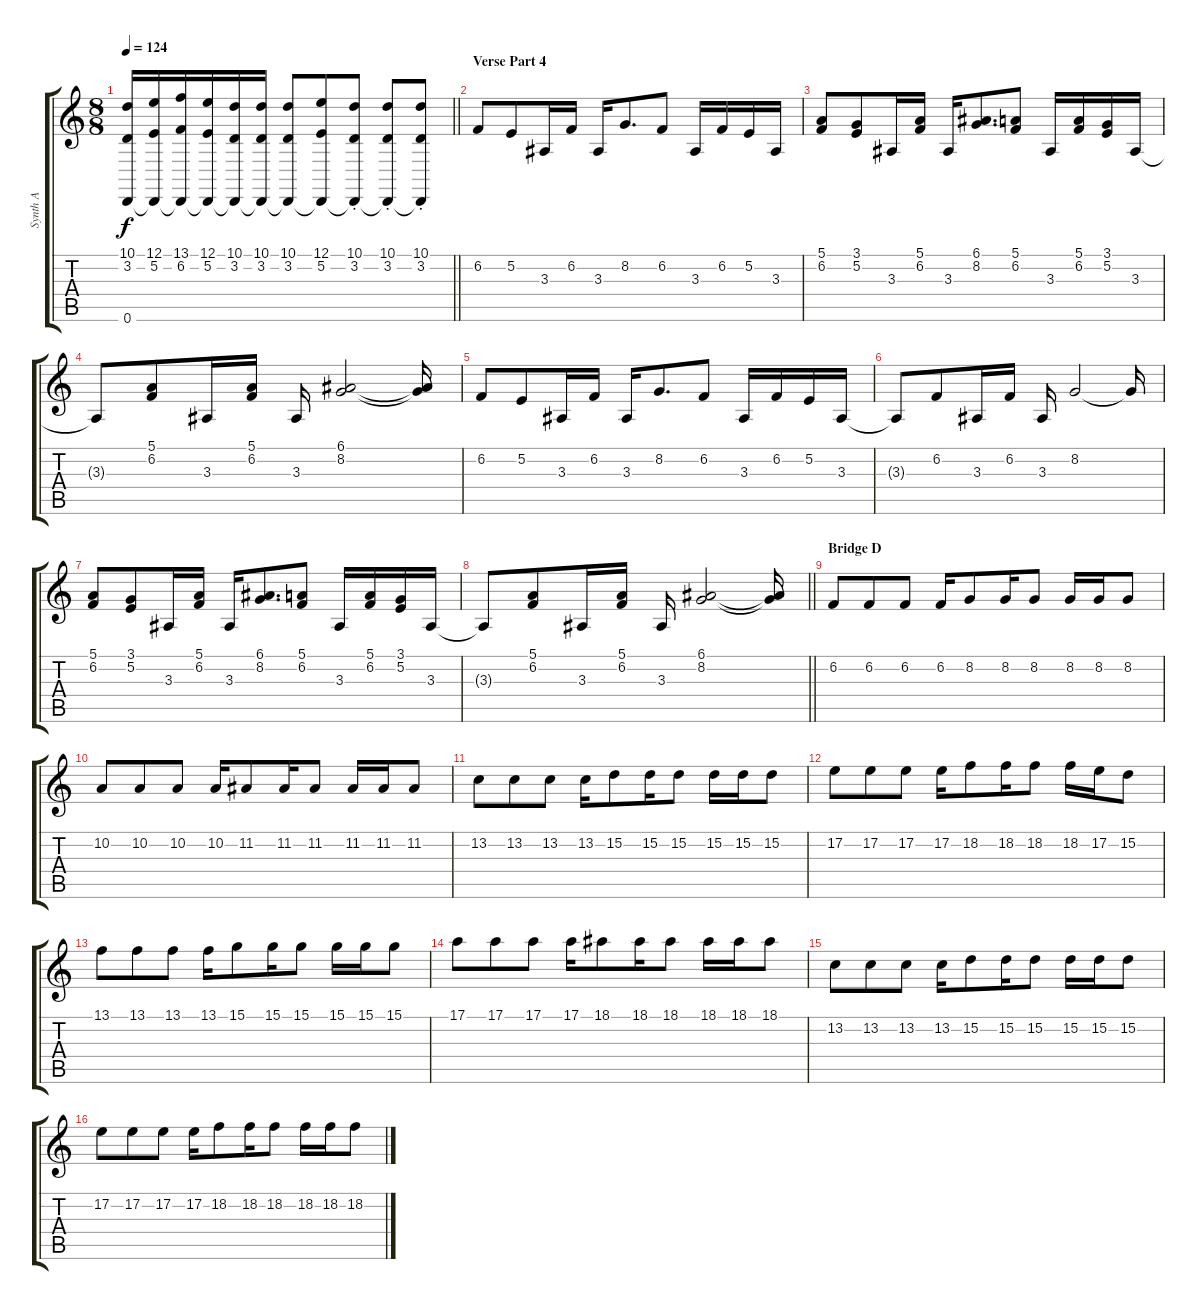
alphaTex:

\track ("Synth A" "Synth A") {instrument lead2sawtooth}
\staff {score tabs}
\tuning (E4 B3 G3 D3 A2 D2) {hide}
\ts (8 8)
\tempo 124
\clef g2
\barLineRight lightlight
\ks c
(10.1 3.2 0.6{t}).16{dy f} (12.1 5.2 0.6{t}).16 (13.1 6.2 0.6{t}).16 (12.1 5.2 0.6{t}).16 (10.1 3.2 0.6{t}).16 (10.1 3.2 0.6{t}).16 (10.1 3.2 0.6{t}).8 (12.1 5.2 0.6{t}).8 (10.1{st} 3.2 0.6{t}).8 (10.1{st} 3.2 0.6{t}).8 (10.1{st} 3.2 0.6{t}).8 |
\section ("" "Verse Part 4")
6.2.8 5.2.8 3.3.16 6.2.16 3.3.16 8.2.8{d} 6.2.8 3.3.16 6.2.16 5.2.16 3.3.16 |
(5.1 6.2).8 (3.1 5.2).8 3.3.16 (5.1 6.2).16 3.3.16 (6.1 8.2).8{d} (5.1 6.2).8 3.3.16 (5.1 6.2).16 (3.1 5.2).16 3.3.16 |
3.3{t}.8 (5.1 6.2).8 3.3.16 (5.1 6.2).16 3.3.16 (6.1 8.2).2 (6.1{t} 8.2{t}).16 |
6.2.8 5.2.8 3.3.16 6.2.16 3.3.16 8.2.8{d} 6.2.8 3.3.16 6.2.16 5.2.16 3.3.16 |
3.3{t}.8 6.2.8 3.3.16 6.2.16 3.3.16 8.2.2 8.2{t}.16 |
(5.1 6.2).8 (3.1 5.2).8 3.3.16 (5.1 6.2).16 3.3.16 (6.1 8.2).8{d} (5.1 6.2).8 3.3.16 (5.1 6.2).16 (3.1 5.2).16 3.3.16 |
\barLineRight lightlight
3.3{t}.8 (5.1 6.2).8 3.3.16 (5.1 6.2).16 3.3.16 (6.1 8.2).2 (6.1{t} 8.2{t}).16 |
\section ("" "Bridge D")
6.2.8 6.2.8 6.2.8 6.2.16 8.2.8 8.2.16 8.2.8 8.2.16 8.2.16 8.2.8 |
10.2.8 10.2.8 10.2.8 10.2.16 11.2.8 11.2.16 11.2.8 11.2.16 11.2.16 11.2.8 |
13.2.8 13.2.8 13.2.8 13.2.16 15.2.8 15.2.16 15.2.8 15.2.16 15.2.16 15.2.8 |
17.2.8 17.2.8 17.2.8 17.2.16 18.2.8 18.2.16 18.2.8 18.2.16 17.2.16 15.2.8 |
13.1.8 13.1.8 13.1.8 13.1.16 15.1.8 15.1.16 15.1.8 15.1.16 15.1.16 15.1.8 |
17.1.8 17.1.8 17.1.8 17.1.16 18.1.8 18.1.16 18.1.8 18.1.16 18.1.16 18.1.8 |
13.2.8 13.2.8 13.2.8 13.2.16 15.2.8 15.2.16 15.2.8 15.2.16 15.2.16 15.2.8 |
17.2.8 17.2.8 17.2.8 17.2.16 18.2.8 18.2.16 18.2.8 18.2.16 18.2.16 18.2.8
